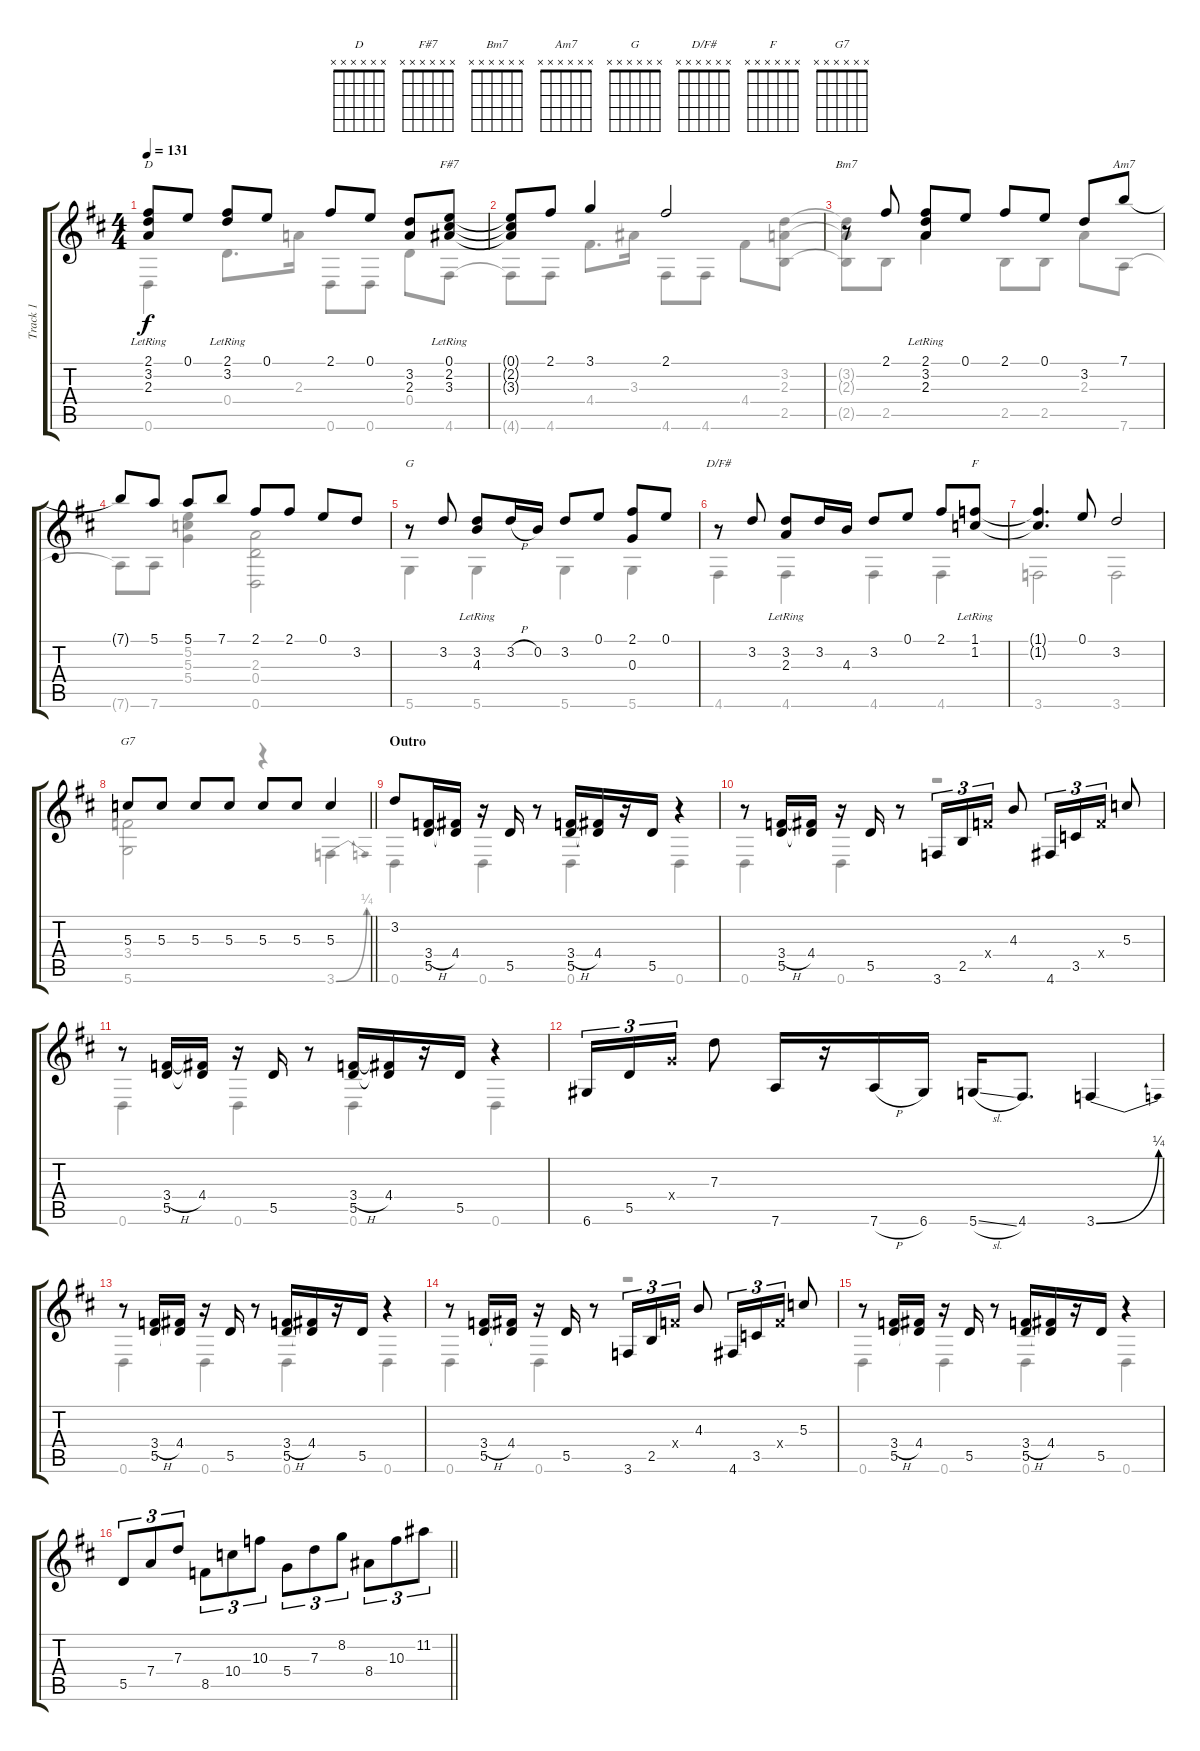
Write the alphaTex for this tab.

\track ("Track 1" "Track 1") {instrument acousticguitarnylon}
\staff {score tabs}
\tuning (E4 B3 G3 D3 A2 D2) {hide}
\chord ("D" x x x x x x)
\chord ("F#7" x x x x x x)
\chord ("Bm7" x x x x x x)
\chord ("Am7" x x x x x x)
\chord ("G" x x x x x x)
\chord ("D/F#" x x x x x x)
\chord ("F" x x x x x x)
\chord ("G7" x x x x x x)
\voice
\ts (4 4)
\section ("" "")
\tempo 131
\clef g2
\ks d
(2.1{lr} 3.2{lr} 2.3{lr}).8{ch "D" dy f} 0.1.8 (2.1{lr} 3.2{lr}).8 0.1.8 2.1.8 0.1.8 (3.2 2.3).8 (0.1{lr} 2.2{lr} 3.3{lr}).8{ch "F#7"} |
(0.1{t} 2.2{t} 3.3{t}).8 2.1.8 3.1.4 2.1.2 |
r.8{ch "Bm7"} 2.1.8 (2.1{lr} 3.2{lr} 2.3{lr}).8 0.1.8 2.1.8 0.1.8 3.2.8 7.1.8{ch "Am7"} |
7.1{t}.8 5.1.8 5.1.8 7.1.8 2.1.8 2.1.8 0.1.8 3.2.8 |
r.8{ch "G"} 3.2.8 (3.2 4.3{lr}).8 3.2{h}.16 0.2.16 3.2.8 0.1.8 (2.1 0.3).8 0.1.8 |
r.8{ch "D/F#"} 3.2.8 (3.2 2.3{lr}).8 3.2.16 4.3.16 3.2.8 0.1.8 2.1.8 (1.1{lr} 1.2{lr}).8{ch "F"} |
(1.1{t} 1.2{t}).4{d} 0.1.8 3.2.2 |
\barLineRight lightlight
5.3.8{ch "G7"} 5.3.8 5.3.8 5.3.8 5.3.8 5.3.8 5.3.4 |
\section ("" "Outro")
3.2.8 (3.4{h} 5.5).16 (4.4 5.5{t}).16 r.16 5.5.16 r.8 (3.4{h} 5.5).16 (4.4 5.5{t}).16 r.16 5.5.16 r.4 |
r.8 (3.4{h} 5.5).16 (4.4 5.5{t}).16 r.16 5.5.16 r.8 3.6.16{tu (3 2)} 2.5.16{tu (3 2)} 3.4{x}.16{tu (3 2)} 4.3.8 4.6.16{tu (3 2)} 3.5.16{tu (3 2)} 3.4{x}.16{tu (3 2)} 5.3.8 |
r.8 (3.4{h} 5.5).16 (4.4 5.5{t}).16 r.16 5.5.16 r.8 (3.4{h} 5.5).16 (4.4 5.5{t}).16 r.16 5.5.16 r.4 |
6.6.16{tu (3 2)} 5.5.16{tu (3 2)} 5.4{x}.16{tu (3 2)} 7.3.8 7.6.16 r.16 7.6{h}.16 6.6.16 5.6{sl}.16 4.6.8{d} 3.6{be (bend 0 0 60 1)}.4 |
r.8 (3.4{h} 5.5).16 (4.4 5.5{t}).16 r.16 5.5.16 r.8 (3.4{h} 5.5).16 (4.4 5.5{t}).16 r.16 5.5.16 r.4 |
r.8 (3.4{h} 5.5).16 (4.4 5.5{t}).16 r.16 5.5.16 r.8 3.6.16{tu (3 2)} 2.5.16{tu (3 2)} 3.4{x}.16{tu (3 2)} 4.3.8 4.6.16{tu (3 2)} 3.5.16{tu (3 2)} 3.4{x}.16{tu (3 2)} 5.3.8 |
r.8 (3.4{h} 5.5).16 (4.4 5.5{t}).16 r.16 5.5.16 r.8 (3.4{h} 5.5).16 (4.4 5.5{t}).16 r.16 5.5.16 r.4 |
\barLineRight lightlight
5.5.8{tu (3 2)} 7.4.8{tu (3 2)} 7.3.8{tu (3 2)} 8.5.8{tu (3 2)} 10.4.8{tu (3 2)} 10.3.8{tu (3 2)} 5.4.8{tu (3 2)} 7.3.8{tu (3 2)} 8.2.8{tu (3 2)} 8.4.8{tu (3 2)} 10.3.8{tu (3 2)} 11.2.8{tu (3 2)}
\voice
\clef g2
\ottava regular
\simile none
\ks d
0.6.4{dy f} 0.4.8{d} 2.3.16 0.6.8 0.6.8 0.4.8 4.6.8 |
4.6{t}.8 4.6.8 4.4.8{d} 3.3.16 4.6.8 4.6.8 4.4.8 (3.2 2.3 2.5).8 |
(3.2{t} 2.3{t} 2.5{t}).8 2.5.8 2.3.4 2.5.8 2.5.8 2.3.8 7.6.8 |
7.6{t}.8 7.6.8 (5.2 5.3 5.4).4 (2.3 0.4 0.6).2 |
5.6.4 5.6.4 5.6.4 5.6.4 |
4.6.4 4.6.4 4.6.4 4.6.4 |
3.6.2 3.6.2 |
\barLineRight lightlight
(3.4 5.6).2 r.4 3.6{be (bend 0 0 60 1)}.4 |
0.6.4 0.6.4 0.6.4 0.6.4 |
0.6.4 0.6.4 r.2 |
0.6.4 0.6.4 0.6.4 0.6.4 |
|
0.6.4 0.6.4 0.6.4 0.6.4 |
0.6.4 0.6.4 r.2 |
0.6.4 0.6.4 0.6.4 0.6.4 |
\barLineRight lightlight
